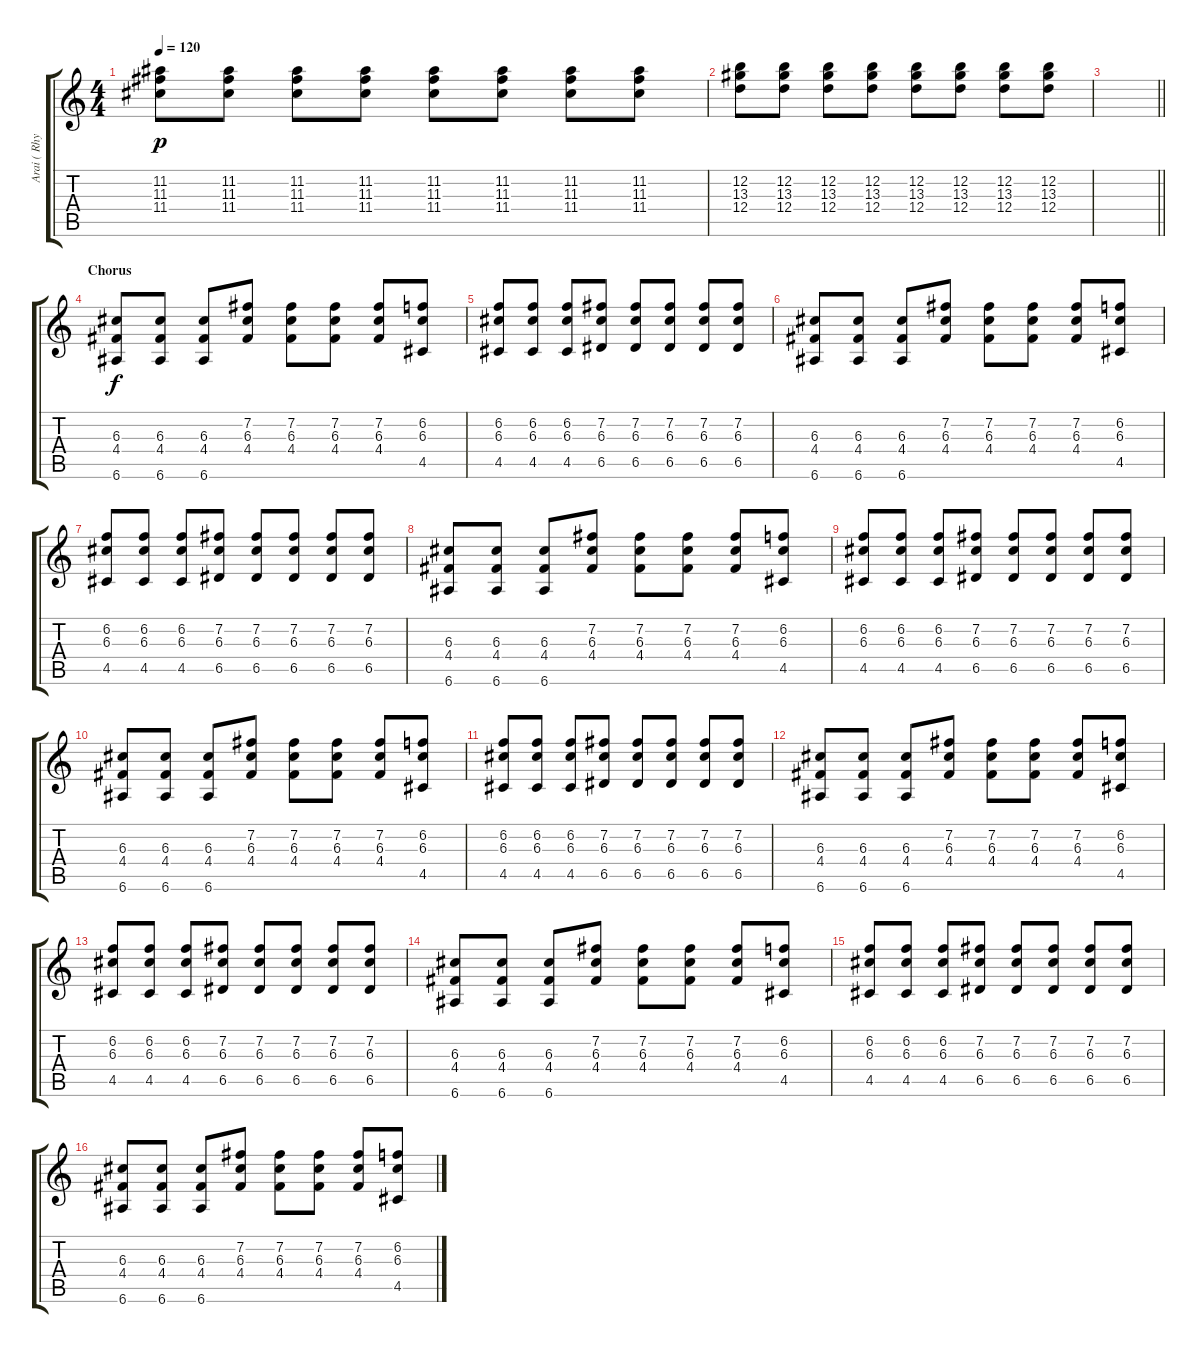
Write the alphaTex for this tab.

\track ("Arai ( Rhythm Guitar )" "Arai ( Rhy") {instrument electricguitarclean}
\staff {score tabs}
\tuning (E4 B3 G3 D3 A2 E2) {hide}
\ts (4 4)
\tempo 120
\clef g2
\ks c
(11.2 11.3 11.4).8{dy p} (11.2 11.3 11.4).8 (11.2 11.3 11.4).8 (11.2 11.3 11.4).8 (11.2 11.3 11.4).8 (11.2 11.3 11.4).8 (11.2 11.3 11.4).8 (11.2 11.3 11.4).8 |
(12.2 13.3 12.4).8 (12.2 13.3 12.4).8 (12.2 13.3 12.4).8 (12.2 13.3 12.4).8 (12.2 13.3 12.4).8 (12.2 13.3 12.4).8 (12.2 13.3 12.4).8 (12.2 13.3 12.4).8 |
\barLineRight lightlight
|
\section ("" "Chorus")
(6.3 4.4 6.6).8{dy f} (6.3 4.4 6.6).8 (6.3 4.4 6.6).8 (7.2 6.3 4.4).8 (7.2 6.3 4.4).8 (7.2 6.3 4.4).8 (7.2 6.3 4.4).8 (6.2 6.3 4.5).8 |
(6.2 6.3 4.5).8 (6.2 6.3 4.5).8 (6.2 6.3 4.5).8 (7.2 6.3 6.5).8 (7.2 6.3 6.5).8 (7.2 6.3 6.5).8 (7.2 6.3 6.5).8 (7.2 6.3 6.5).8 |
(6.3 4.4 6.6).8 (6.3 4.4 6.6).8 (6.3 4.4 6.6).8 (7.2 6.3 4.4).8 (7.2 6.3 4.4).8 (7.2 6.3 4.4).8 (7.2 6.3 4.4).8 (6.2 6.3 4.5).8 |
(6.2 6.3 4.5).8 (6.2 6.3 4.5).8 (6.2 6.3 4.5).8 (7.2 6.3 6.5).8 (7.2 6.3 6.5).8 (7.2 6.3 6.5).8 (7.2 6.3 6.5).8 (7.2 6.3 6.5).8 |
(6.3 4.4 6.6).8 (6.3 4.4 6.6).8 (6.3 4.4 6.6).8 (7.2 6.3 4.4).8 (7.2 6.3 4.4).8 (7.2 6.3 4.4).8 (7.2 6.3 4.4).8 (6.2 6.3 4.5).8 |
(6.2 6.3 4.5).8 (6.2 6.3 4.5).8 (6.2 6.3 4.5).8 (7.2 6.3 6.5).8 (7.2 6.3 6.5).8 (7.2 6.3 6.5).8 (7.2 6.3 6.5).8 (7.2 6.3 6.5).8 |
(6.3 4.4 6.6).8 (6.3 4.4 6.6).8 (6.3 4.4 6.6).8 (7.2 6.3 4.4).8 (7.2 6.3 4.4).8 (7.2 6.3 4.4).8 (7.2 6.3 4.4).8 (6.2 6.3 4.5).8 |
(6.2 6.3 4.5).8 (6.2 6.3 4.5).8 (6.2 6.3 4.5).8 (7.2 6.3 6.5).8 (7.2 6.3 6.5).8 (7.2 6.3 6.5).8 (7.2 6.3 6.5).8 (7.2 6.3 6.5).8 |
(6.3 4.4 6.6).8 (6.3 4.4 6.6).8 (6.3 4.4 6.6).8 (7.2 6.3 4.4).8 (7.2 6.3 4.4).8 (7.2 6.3 4.4).8 (7.2 6.3 4.4).8 (6.2 6.3 4.5).8 |
(6.2 6.3 4.5).8 (6.2 6.3 4.5).8 (6.2 6.3 4.5).8 (7.2 6.3 6.5).8 (7.2 6.3 6.5).8 (7.2 6.3 6.5).8 (7.2 6.3 6.5).8 (7.2 6.3 6.5).8 |
(6.3 4.4 6.6).8 (6.3 4.4 6.6).8 (6.3 4.4 6.6).8 (7.2 6.3 4.4).8 (7.2 6.3 4.4).8 (7.2 6.3 4.4).8 (7.2 6.3 4.4).8 (6.2 6.3 4.5).8 |
(6.2 6.3 4.5).8 (6.2 6.3 4.5).8 (6.2 6.3 4.5).8 (7.2 6.3 6.5).8 (7.2 6.3 6.5).8 (7.2 6.3 6.5).8 (7.2 6.3 6.5).8 (7.2 6.3 6.5).8 |
(6.3 4.4 6.6).8 (6.3 4.4 6.6).8 (6.3 4.4 6.6).8 (7.2 6.3 4.4).8 (7.2 6.3 4.4).8 (7.2 6.3 4.4).8 (7.2 6.3 4.4).8 (6.2 6.3 4.5).8
